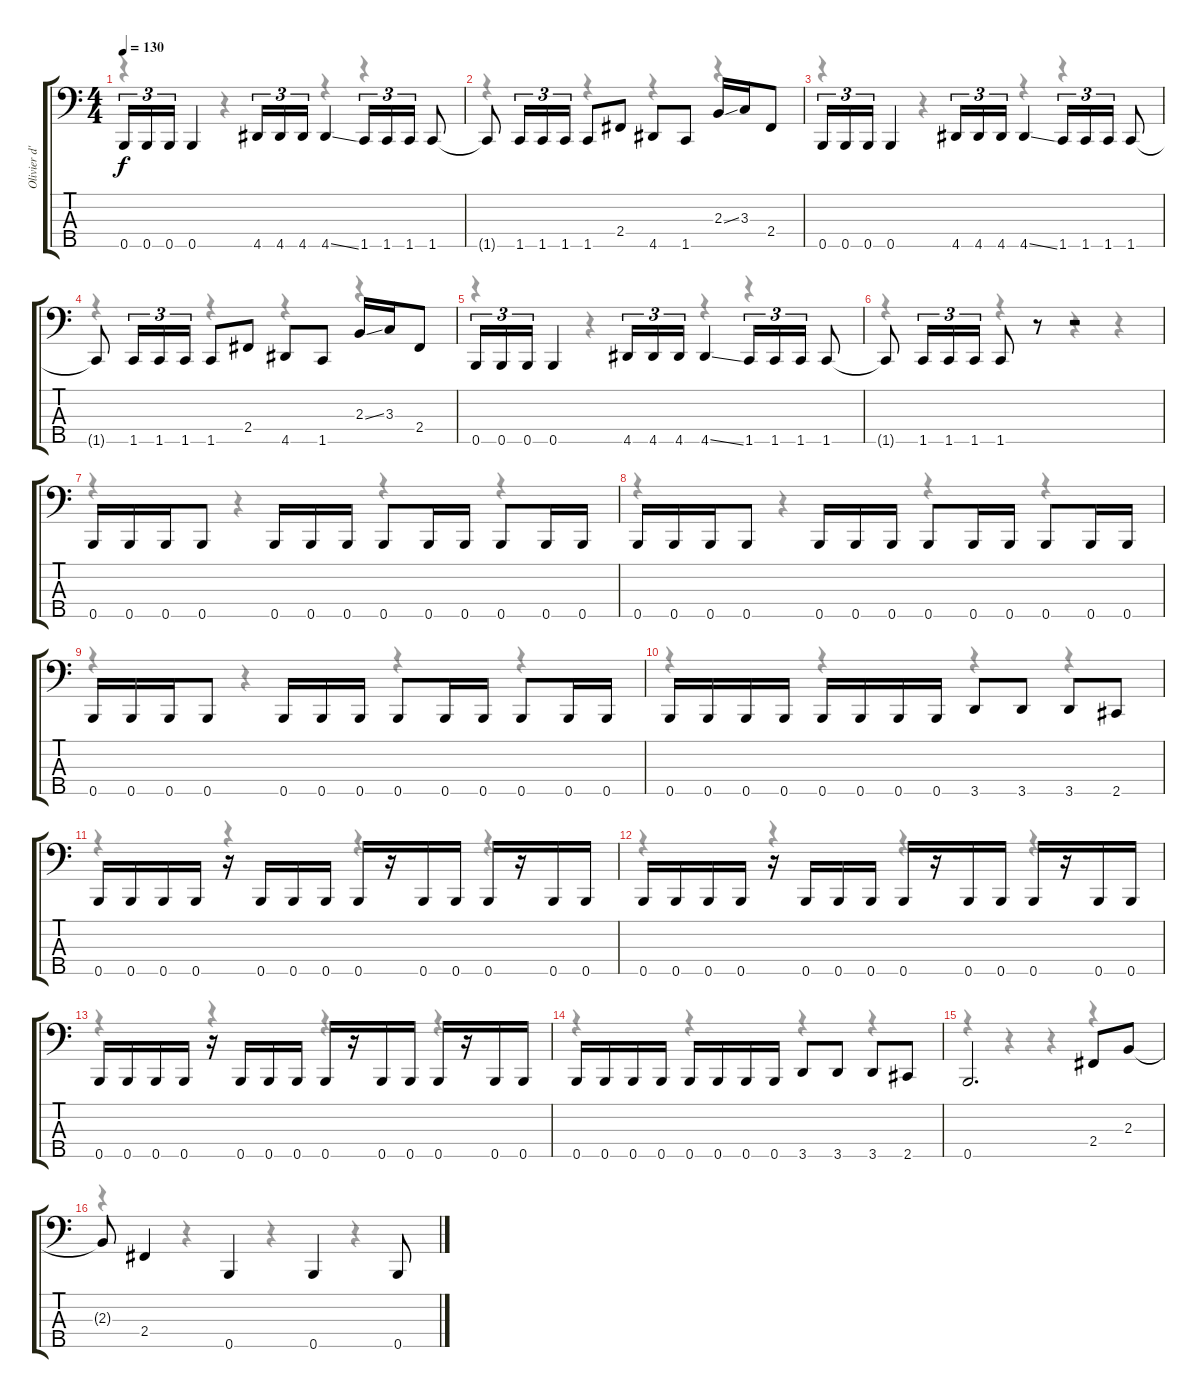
\track ("Olivier d'Aries (Bass)" "Olivier d'") {solo instrument electricbassfinger}
\staff {score tabs}
\tuning (G2 D2 A1 E1 B0) {hide}
\voice
\ts (4 4)
\tempo 130
\clef f4
\ks c
0.5.16{tu (3 2) dy f} 0.5.16{tu (3 2)} 0.5.16{tu (3 2)} 0.5.4 4.5.16{tu (3 2)} 4.5.16{tu (3 2)} 4.5.16{tu (3 2)} 4.5{ss}.4 1.5.16{tu (3 2)} 1.5.16{tu (3 2)} 1.5.16{tu (3 2)} 1.5.8 |
1.5{t}.8 1.5.16{tu (3 2)} 1.5.16{tu (3 2)} 1.5.16{tu (3 2)} 1.5.8 2.4.8 4.5.8 1.5.8 2.3{ss}.16 3.3.16 2.4.8 |
0.5.16{tu (3 2)} 0.5.16{tu (3 2)} 0.5.16{tu (3 2)} 0.5.4 4.5.16{tu (3 2)} 4.5.16{tu (3 2)} 4.5.16{tu (3 2)} 4.5{ss}.4 1.5.16{tu (3 2)} 1.5.16{tu (3 2)} 1.5.16{tu (3 2)} 1.5.8 |
1.5{t}.8 1.5.16{tu (3 2)} 1.5.16{tu (3 2)} 1.5.16{tu (3 2)} 1.5.8 2.4.8 4.5.8 1.5.8 2.3{ss}.16 3.3.16 2.4.8 |
0.5.16{tu (3 2)} 0.5.16{tu (3 2)} 0.5.16{tu (3 2)} 0.5.4 4.5.16{tu (3 2)} 4.5.16{tu (3 2)} 4.5.16{tu (3 2)} 4.5{ss}.4 1.5.16{tu (3 2)} 1.5.16{tu (3 2)} 1.5.16{tu (3 2)} 1.5.8 |
1.5{t}.8 1.5.16{tu (3 2)} 1.5.16{tu (3 2)} 1.5.16{tu (3 2)} 1.5.8 r.8 r.2 |
0.5.16 0.5.16 0.5.16 0.5.8 0.5.16 0.5.16 0.5.16 0.5.8 0.5.16 0.5.16 0.5.8 0.5.16 0.5.16 |
0.5.16 0.5.16 0.5.16 0.5.8 0.5.16 0.5.16 0.5.16 0.5.8 0.5.16 0.5.16 0.5.8 0.5.16 0.5.16 |
0.5.16 0.5.16 0.5.16 0.5.8 0.5.16 0.5.16 0.5.16 0.5.8 0.5.16 0.5.16 0.5.8 0.5.16 0.5.16 |
0.5.16 0.5.16 0.5.16 0.5.16 0.5.16 0.5.16 0.5.16 0.5.16 3.5.8 3.5.8 3.5.8 2.5.8 |
0.5.16 0.5.16 0.5.16 0.5.16 r.16 0.5.16 0.5.16 0.5.16 0.5.16 r.16 0.5.16 0.5.16 0.5.16 r.16 0.5.16 0.5.16 |
0.5.16 0.5.16 0.5.16 0.5.16 r.16 0.5.16 0.5.16 0.5.16 0.5.16 r.16 0.5.16 0.5.16 0.5.16 r.16 0.5.16 0.5.16 |
0.5.16 0.5.16 0.5.16 0.5.16 r.16 0.5.16 0.5.16 0.5.16 0.5.16 r.16 0.5.16 0.5.16 0.5.16 r.16 0.5.16 0.5.16 |
0.5.16 0.5.16 0.5.16 0.5.16 0.5.16 0.5.16 0.5.16 0.5.16 3.5.8 3.5.8 3.5.8 2.5.8 |
0.5.2{d} 2.4.8 2.3.8 |
2.3{t}.8 2.4.4 0.5.4 0.5.4 0.5.8
\voice
\clef f4
\ottava regular
\simile none
\ks c
r.4{dy f} r.4 r.4 r.4 |
r.4 r.4 r.4 r.4 |
r.4 r.4 r.4 r.4 |
r.4 r.4 r.4 r.4 |
r.4 r.4 r.4 r.4 |
r.4 r.4 r.4 r.4 |
r.4 r.4 r.4 r.4 |
r.4 r.4 r.4 r.4 |
r.4 r.4 r.4 r.4 |
r.4 r.4 r.4 r.4 |
r.4 r.4 r.4 r.4 |
r.4 r.4 r.4 r.4 |
r.4 r.4 r.4 r.4 |
r.4 r.4 r.4 r.4 |
r.4 r.4 r.4 r.4 |
r.4 r.4 r.4 r.4
